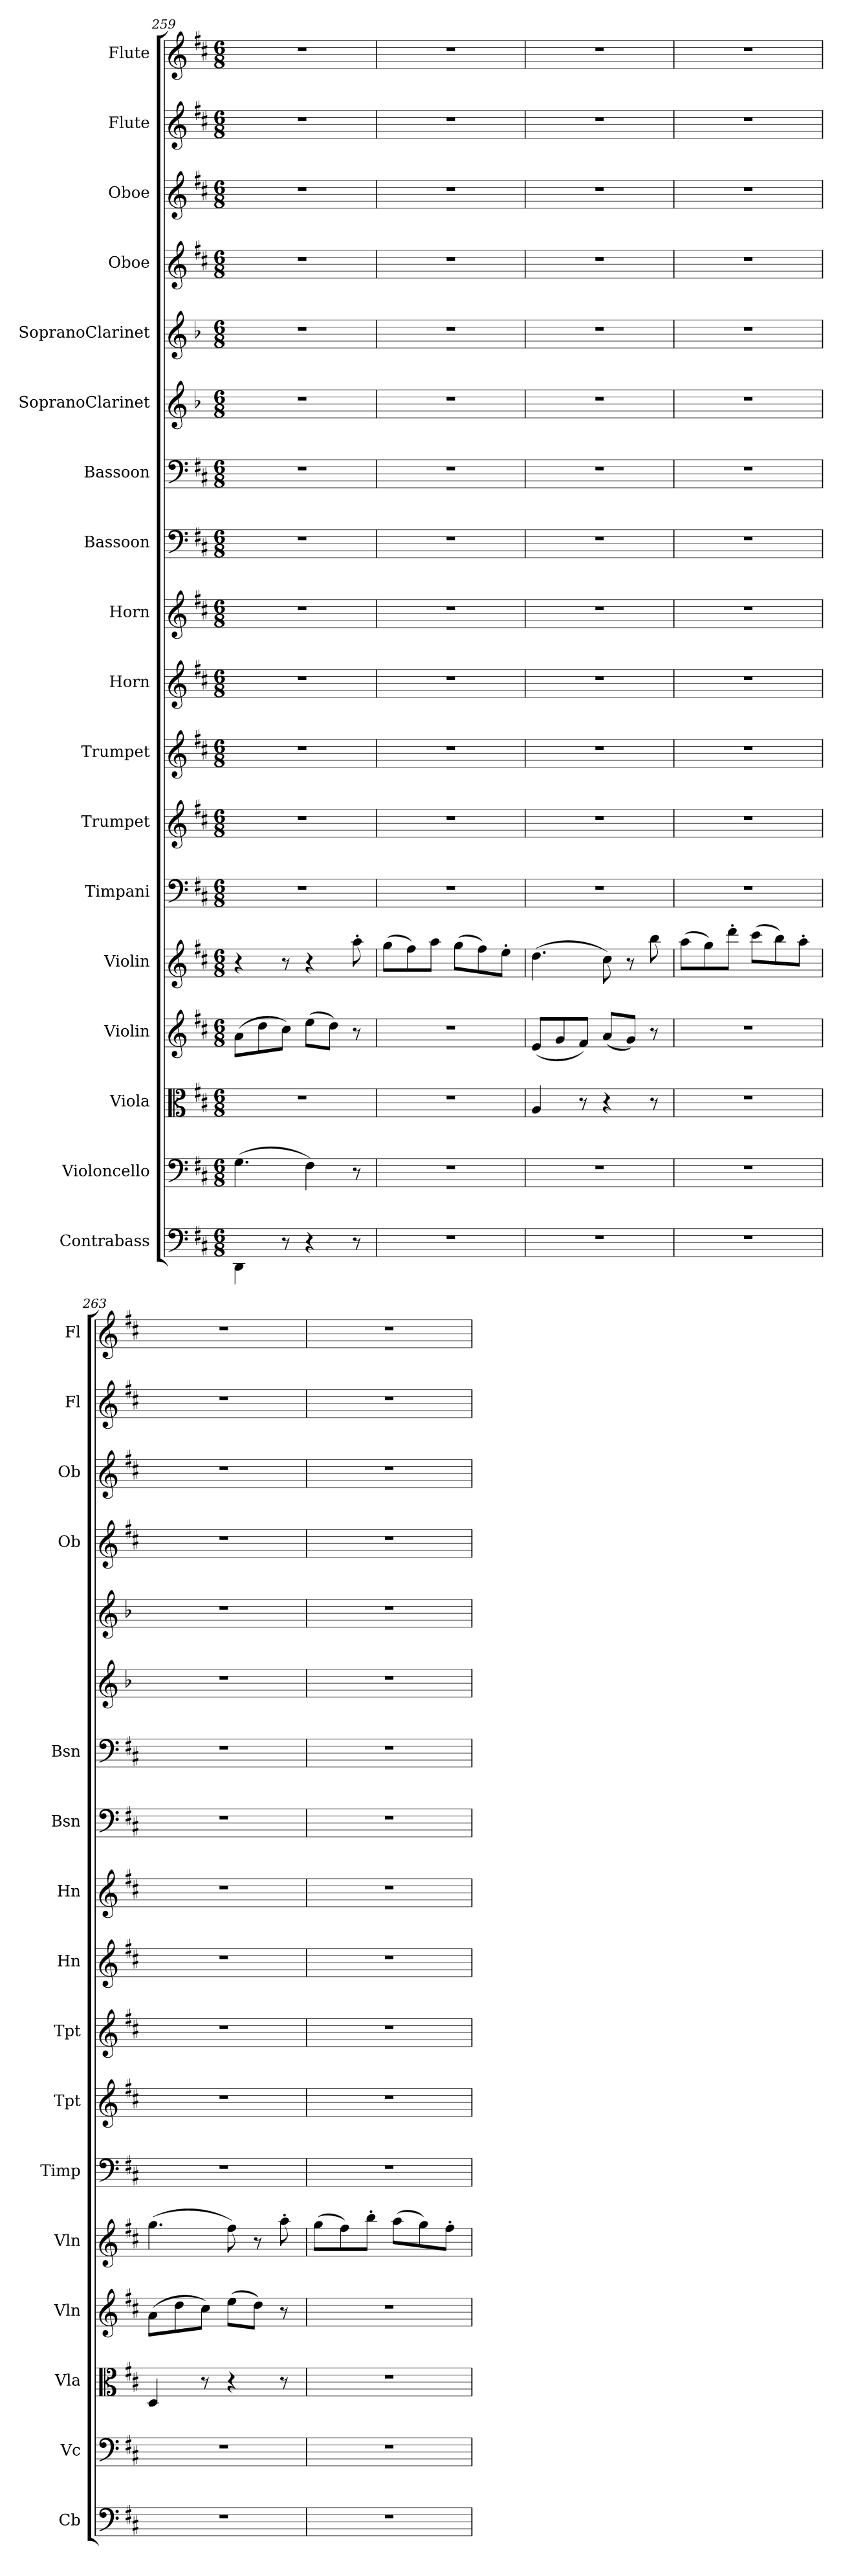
**kern	**kern	**kern	**kern	**kern	**kern	**kern	**kern	**kern	**kern	**kern	**kern	**kern	**kern	**kern	**kern	**kern	**kern
*part18	*part17	*part16	*part15	*part14	*part13	*part12	*part11	*part10	*part9	*part8	*part7	*part6	*part5	*part4	*part3	*part2	*part1
*staff18	*staff17	*staff16	*staff15	*staff14	*staff13	*staff12	*staff11	*staff10	*staff9	*staff8	*staff7	*staff6	*staff5	*staff4	*staff3	*staff2	*staff1
*I"Contrabass	*I"Violoncello	*I"Viola	*I"Violin	*I"Violin	*I"Timpani	*I"Trumpet	*I"Trumpet	*I"Horn	*I"Horn	*I"Bassoon	*I"Bassoon	*I"SopranoClarinet	*I"SopranoClarinet	*I"Oboe	*I"Oboe	*I"Flute	*I"Flute
*I'Cb	*I'Vc	*I'Vla	*I'Vln	*I'Vln	*I'Timp	*I'Tpt	*I'Tpt	*I'Hn	*I'Hn	*I'Bsn	*I'Bsn	*	*	*I'Ob	*I'Ob	*I'Fl	*I'Fl
*clefF4	*clefF4	*clefC3	*clefG2	*clefG2	*clefF4	*clefG2	*clefG2	*clefG2	*clefG2	*clefF4	*clefF4	*clefG2	*clefG2	*clefG2	*clefG2	*clefG2	*clefG2
*k[f#c#]	*k[f#c#]	*k[f#c#]	*k[f#c#]	*k[f#c#]	*k[f#c#]	*k[f#c#]	*k[f#c#]	*k[f#c#]	*k[f#c#]	*k[f#c#]	*k[f#c#]	*k[b-]	*k[b-]	*k[f#c#]	*k[f#c#]	*k[f#c#]	*k[f#c#]
*M6/8	*M6/8	*M6/8	*M6/8	*M6/8	*M6/8	*M6/8	*M6/8	*M6/8	*M6/8	*M6/8	*M6/8	*M6/8	*M6/8	*M6/8	*M6/8	*M6/8	*M6/8
=259	=259	=259	=259	=259	=259	=259	=259	=259	=259	=259	=259	=259	=259	=259	=259	=259	=259
4DD\	(4.G\	2.r	(8a\L	4r	2.r	2.r	2.r	2.r	2.r	2.r	2.r	2.r	2.r	2.r	2.r	2.r	2.r
.	.	.	8dd\	.	.	.	.	.	.	.	.	.	.	.	.	.	.
8r	.	.	8cc#\J)	8r	.	.	.	.	.	.	.	.	.	.	.	.	.
4r	4F#\)	.	(8ee\L	4r	.	.	.	.	.	.	.	.	.	.	.	.	.
.	.	.	8dd\J)	.	.	.	.	.	.	.	.	.	.	.	.	.	.
8r	8r	.	8r	8aa'\	.	.	.	.	.	.	.	.	.	.	.	.	.
=260	=260	=260	=260	=260	=260	=260	=260	=260	=260	=260	=260	=260	=260	=260	=260	=260	=260
2.r	2.r	2.r	2.r	(8gg\L	2.r	2.r	2.r	2.r	2.r	2.r	2.r	2.r	2.r	2.r	2.r	2.r	2.r
.	.	.	.	8ff#\)	.	.	.	.	.	.	.	.	.	.	.	.	.
.	.	.	.	8aa\J	.	.	.	.	.	.	.	.	.	.	.	.	.
.	.	.	.	(8gg\L	.	.	.	.	.	.	.	.	.	.	.	.	.
.	.	.	.	8ff#\)	.	.	.	.	.	.	.	.	.	.	.	.	.
.	.	.	.	8ee'\J	.	.	.	.	.	.	.	.	.	.	.	.	.
=261	=261	=261	=261	=261	=261	=261	=261	=261	=261	=261	=261	=261	=261	=261	=261	=261	=261
2.r	2.r	4A/	(8e/L	(4.dd\	2.r	2.r	2.r	2.r	2.r	2.r	2.r	2.r	2.r	2.r	2.r	2.r	2.r
.	.	.	8g/	.	.	.	.	.	.	.	.	.	.	.	.	.	.
.	.	8r	8f#/J)	.	.	.	.	.	.	.	.	.	.	.	.	.	.
.	.	4r	(8a/L	8cc#\)	.	.	.	.	.	.	.	.	.	.	.	.	.
.	.	.	8g/J)	8r	.	.	.	.	.	.	.	.	.	.	.	.	.
.	.	8r	8r	8bb\	.	.	.	.	.	.	.	.	.	.	.	.	.
=262	=262	=262	=262	=262	=262	=262	=262	=262	=262	=262	=262	=262	=262	=262	=262	=262	=262
2.r	2.r	2.r	2.r	(8aa\L	2.r	2.r	2.r	2.r	2.r	2.r	2.r	2.r	2.r	2.r	2.r	2.r	2.r
.	.	.	.	8gg\)	.	.	.	.	.	.	.	.	.	.	.	.	.
.	.	.	.	8ddd'\J	.	.	.	.	.	.	.	.	.	.	.	.	.
.	.	.	.	(8ccc#\L	.	.	.	.	.	.	.	.	.	.	.	.	.
.	.	.	.	8bb\)	.	.	.	.	.	.	.	.	.	.	.	.	.
.	.	.	.	8aa'\J	.	.	.	.	.	.	.	.	.	.	.	.	.
=263	=263	=263	=263	=263	=263	=263	=263	=263	=263	=263	=263	=263	=263	=263	=263	=263	=263
2.r	2.r	4D/	(8a\L	(4.gg\	2.r	2.r	2.r	2.r	2.r	2.r	2.r	2.r	2.r	2.r	2.r	2.r	2.r
.	.	.	8dd\	.	.	.	.	.	.	.	.	.	.	.	.	.	.
.	.	8r	8cc#\J)	.	.	.	.	.	.	.	.	.	.	.	.	.	.
.	.	4r	(8ee\L	8ff#\)	.	.	.	.	.	.	.	.	.	.	.	.	.
.	.	.	8dd\J)	8r	.	.	.	.	.	.	.	.	.	.	.	.	.
.	.	8r	8r	8aa'\	.	.	.	.	.	.	.	.	.	.	.	.	.
=264	=264	=264	=264	=264	=264	=264	=264	=264	=264	=264	=264	=264	=264	=264	=264	=264	=264
2.r	2.r	2.r	2.r	(8gg\L	2.r	2.r	2.r	2.r	2.r	2.r	2.r	2.r	2.r	2.r	2.r	2.r	2.r
.	.	.	.	8ff#\)	.	.	.	.	.	.	.	.	.	.	.	.	.
.	.	.	.	8bb'\J	.	.	.	.	.	.	.	.	.	.	.	.	.
.	.	.	.	(8aa\L	.	.	.	.	.	.	.	.	.	.	.	.	.
.	.	.	.	8gg\)	.	.	.	.	.	.	.	.	.	.	.	.	.
.	.	.	.	8ff#'\J	.	.	.	.	.	.	.	.	.	.	.	.	.
=	=	=	=	=	=	=	=	=	=	=	=	=	=	=	=	=	=
*-	*-	*-	*-	*-	*-	*-	*-	*-	*-	*-	*-	*-	*-	*-	*-	*-	*-
